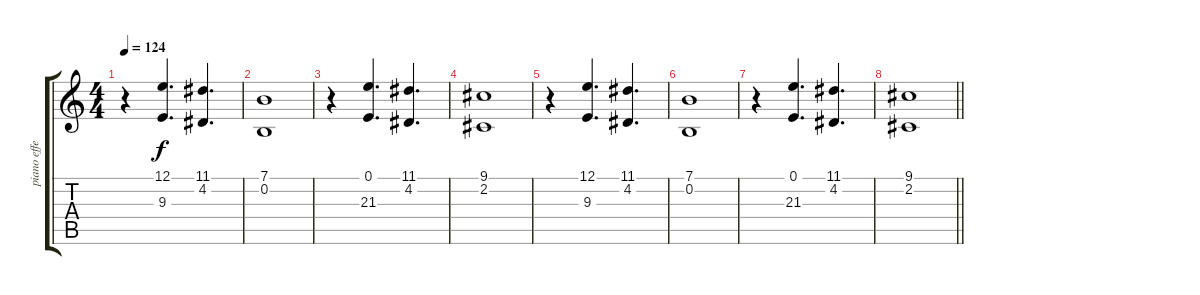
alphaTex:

\track ("piano effect" "piano effe") {instrument brightacousticpiano}
\staff {score tabs}
\tuning (E4 B3 G3 D3 A2 E2) {hide}
\ts (4 4)
\tempo 124
\clef g2
\ks c
r.4{dy f} (12.1 9.3).4{d} (11.1 4.2).4{d} |
(7.1 0.2).1 |
r.4 (0.1 21.3).4{d} (11.1 4.2).4{d} |
(9.1 2.2).1 |
r.4 (12.1 9.3).4{d} (11.1 4.2).4{d} |
(7.1 0.2).1 |
r.4 (0.1 21.3).4{d} (11.1 4.2).4{d} |
\barLineRight lightlight
(9.1 2.2).1
